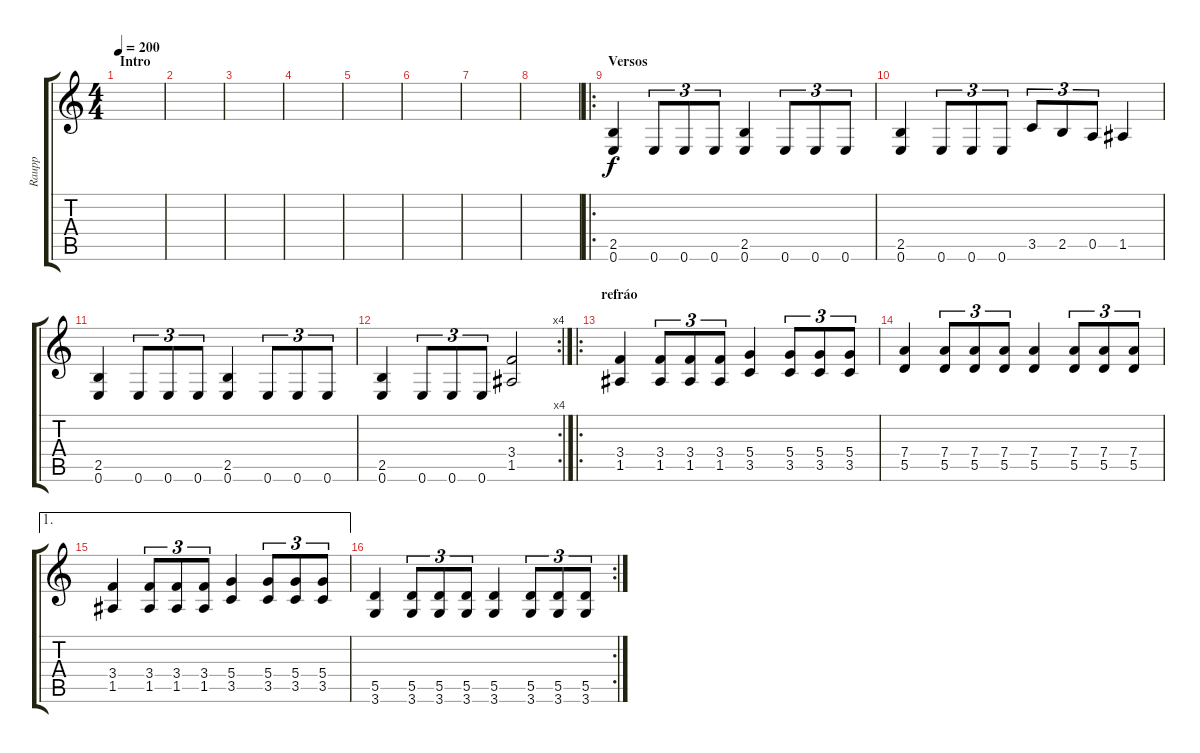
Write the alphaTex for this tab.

\track ("Raupp" "Raupp") {instrument overdrivenguitar}
\staff {score tabs}
\tuning (E4 B3 G3 D3 A2 E2) {hide}
\ts (4 4)
\section ("" "Intro")
\tempo 200
\clef g2
\ks c
|
|
|
|
|
|
|
|
\ro
\section ("" "Versos")
(2.5 0.6).4 0.6.8{tu (3 2)} 0.6.8{tu (3 2)} 0.6.8{tu (3 2)} (2.5 0.6).4 0.6.8{tu (3 2)} 0.6.8{tu (3 2)} 0.6.8{tu (3 2)} |
(2.5 0.6).4 0.6.8{tu (3 2)} 0.6.8{tu (3 2)} 0.6.8{tu (3 2)} 3.5.8{tu (3 2)} 2.5.8{tu (3 2)} 0.5.8{tu (3 2)} 1.5.4 |
(2.5 0.6).4 0.6.8{tu (3 2)} 0.6.8{tu (3 2)} 0.6.8{tu (3 2)} (2.5 0.6).4 0.6.8{tu (3 2)} 0.6.8{tu (3 2)} 0.6.8{tu (3 2)} |
\rc 4
(2.5 0.6).4 0.6.8{tu (3 2)} 0.6.8{tu (3 2)} 0.6.8{tu (3 2)} (3.4 1.5).2 |
\ro
\section ("" "refráo")
(3.4 1.5).4 (3.4 1.5).8{tu (3 2)} (3.4 1.5).8{tu (3 2)} (3.4 1.5).8{tu (3 2)} (5.4 3.5).4 (5.4 3.5).8{tu (3 2)} (5.4 3.5).8{tu (3 2)} (5.4 3.5).8{tu (3 2)} |
(7.4 5.5).4 (7.4 5.5).8{tu (3 2)} (7.4 5.5).8{tu (3 2)} (7.4 5.5).8{tu (3 2)} (7.4 5.5).4 (7.4 5.5).8{tu (3 2)} (7.4 5.5).8{tu (3 2)} (7.4 5.5).8{tu (3 2)} |
\ae 1
(3.4 1.5).4 (3.4 1.5).8{tu (3 2)} (3.4 1.5).8{tu (3 2)} (3.4 1.5).8{tu (3 2)} (5.4 3.5).4 (5.4 3.5).8{tu (3 2)} (5.4 3.5).8{tu (3 2)} (5.4 3.5).8{tu (3 2)} |
\rc 2
(5.5 3.6).4 (5.5 3.6).8{tu (3 2)} (5.5 3.6).8{tu (3 2)} (5.5 3.6).8{tu (3 2)} (5.5 3.6).4 (5.5 3.6).8{tu (3 2)} (5.5 3.6).8{tu (3 2)} (5.5 3.6).8{tu (3 2)}
